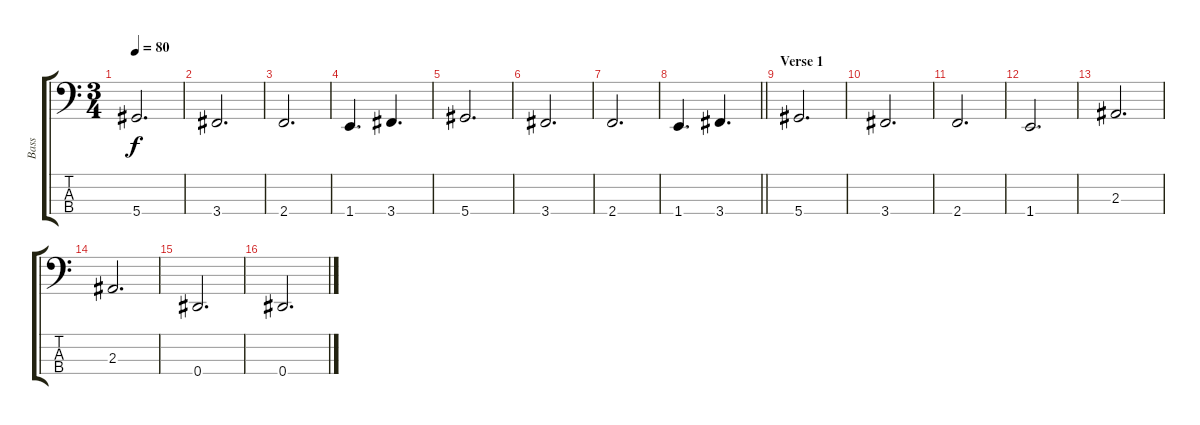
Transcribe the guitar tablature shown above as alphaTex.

\track ("Bass" "Bass") {instrument electricbassfinger}
\staff {score tabs}
\tuning (Gb2 Db2 Ab1 Eb1) {hide}
\ts (3 4)
\tempo 80
\clef f4
\ks c
5.4.2{d dy f} |
3.4.2{d} |
2.4.2{d} |
1.4.4{d} 3.4.4{d} |
5.4.2{d} |
3.4.2{d} |
2.4.2{d} |
\barLineRight lightlight
1.4.4{d} 3.4.4{d} |
\section ("" "Verse 1")
5.4.2{d} |
3.4.2{d} |
2.4.2{d} |
1.4.2{d} |
2.3.2{d} |
2.3.2{d} |
0.4.2{d} |
0.4.2{d}
